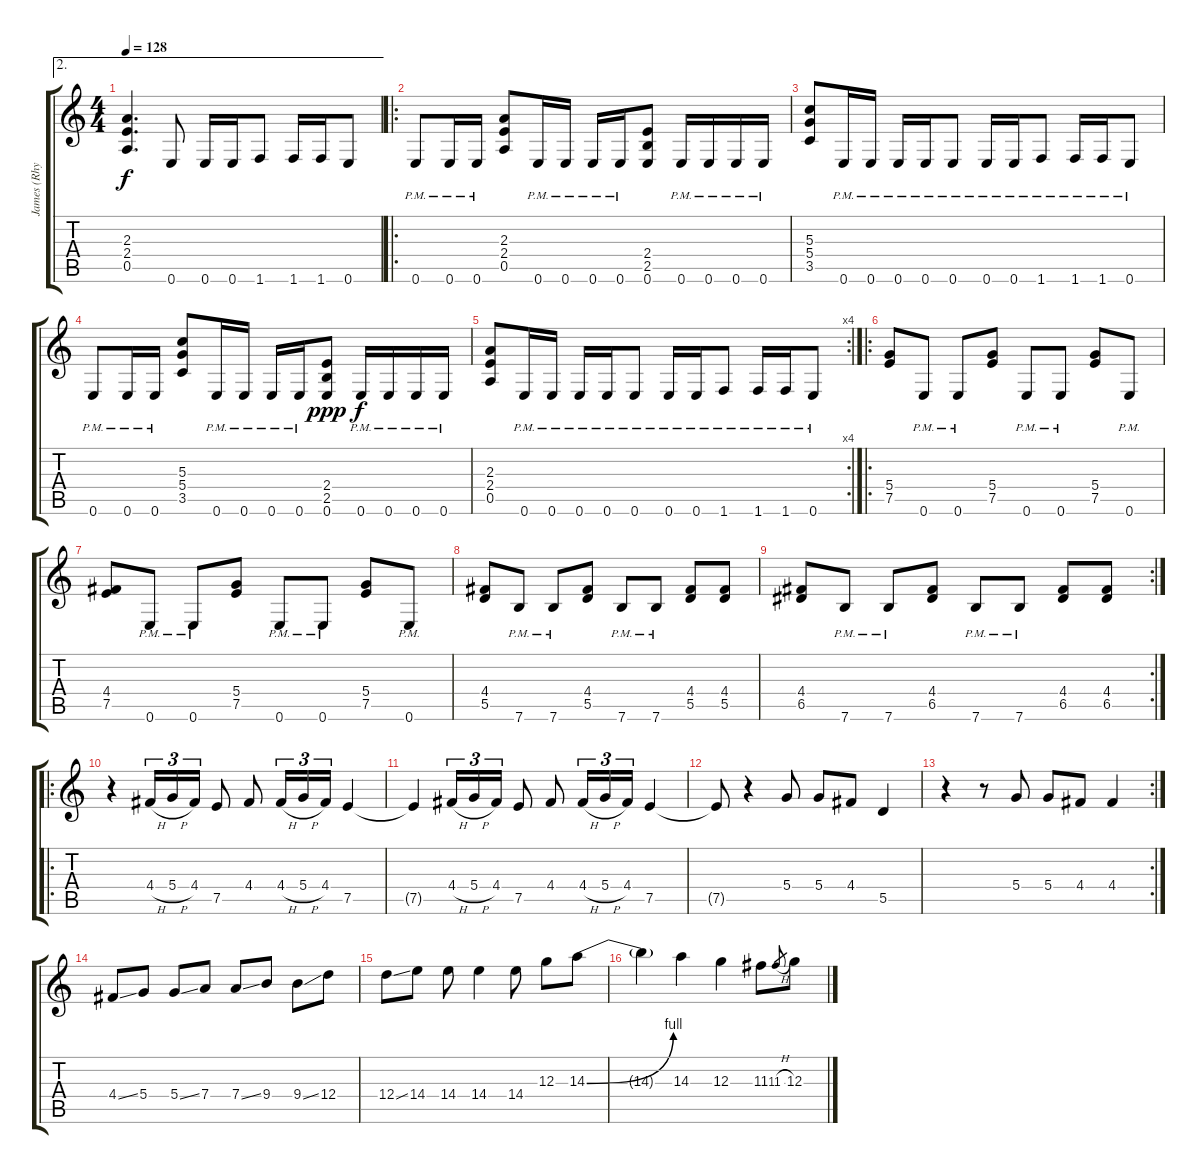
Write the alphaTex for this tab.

\track ("James (Rhythm Guitar)" "James (Rhy") {instrument distortionguitar}
\staff {score tabs}
\tuning (E4 B3 G3 D3 A2 E2) {hide}
\ae 2
\ts (4 4)
\tempo 128
\clef g2
\ks c
(2.3 2.4 0.5).4{d dy f} 0.6.8 0.6.16 0.6.16 1.6.8 1.6.16 1.6.16 0.6.8 |
\ro
0.6{pm}.8 0.6{pm}.16 0.6{pm}.16 (2.3 2.4 0.5).8 0.6{pm}.16 0.6{pm}.16 0.6{pm}.16 0.6{pm}.16 (2.4 2.5 0.6).8 0.6{pm}.16 0.6{pm}.16 0.6{pm}.16 0.6{pm}.16 |
(5.3 5.4 3.5).8 0.6{pm}.16 0.6{pm}.16 0.6{pm}.16 0.6{pm}.16 0.6{pm}.8 0.6{pm}.16 0.6{pm}.16 1.6{pm}.8 1.6{pm}.16 1.6{pm}.16 0.6{pm}.8 |
0.6{pm}.8 0.6{pm}.16 0.6{pm}.16 (5.3 5.4 3.5).8 0.6{pm}.16 0.6{pm}.16 0.6{pm}.16 0.6{pm}.16 (2.4 2.5 0.6).8{dy ppp} 0.6{pm}.16{dy f} 0.6{pm}.16 0.6{pm}.16 0.6{pm}.16 |
\rc 4
(2.3 2.4 0.5).8 0.6{pm}.16 0.6{pm}.16 0.6{pm}.16 0.6{pm}.16 0.6{pm}.8 0.6{pm}.16 0.6{pm}.16 1.6{pm}.8 1.6{pm}.16 1.6{pm}.16 0.6{pm}.8 |
\ro
(5.4 7.5).8 0.6{pm}.8 0.6{pm}.8 (5.4 7.5).8 0.6{pm}.8 0.6{pm}.8 (5.4 7.5).8 0.6{pm}.8 |
(4.4 7.5).8 0.6{pm}.8 0.6{pm}.8 (5.4 7.5).8 0.6{pm}.8 0.6{pm}.8 (5.4 7.5).8 0.6{pm}.8 |
(4.4 5.5).8 7.6{pm}.8 7.6{pm}.8 (4.4 5.5).8 7.6{pm}.8 7.6{pm}.8 (4.4 5.5).8 (4.4 5.5).8 |
\rc 2
(4.4 6.5).8 7.6{pm}.8 7.6{pm}.8 (4.4 6.5).8 7.6{pm}.8 7.6{pm}.8 (4.4 6.5).8 (4.4 6.5).8 |
\ro
r.4 4.4{h}.16{tu (3 2)} 5.4{h}.16{tu (3 2)} 4.4.16{tu (3 2)} 7.5.8 4.4.8 4.4{h}.16{tu (3 2)} 5.4{h}.16{tu (3 2)} 4.4.16{tu (3 2)} 7.5.4 |
7.5{t}.4 4.4{h}.16{tu (3 2)} 5.4{h}.16{tu (3 2)} 4.4.16{tu (3 2)} 7.5.8 4.4.8 4.4{h}.16{tu (3 2)} 5.4{h}.16{tu (3 2)} 4.4.16{tu (3 2)} 7.5.4 |
7.5{t}.8 r.4 5.4.8 5.4.8 4.4.8 5.5.4 |
\rc 2
r.4 r.8 5.4.8 5.4.8 4.4.8 4.4.4 |
4.4{ss}.8 5.4.8 5.4{ss}.8 7.4.8 7.4{ss}.8 9.4.8 9.4{ss}.8 12.4.8 |
12.4{ss}.8 14.4.8 14.4.8 14.4.4 14.4.8 12.3.8 14.3{be (bend 0 0 60 4)}.8 |
14.3{t}.4 14.3.4 12.3.4 11.3.8 11.3{h}.8{gr} 12.3.8
